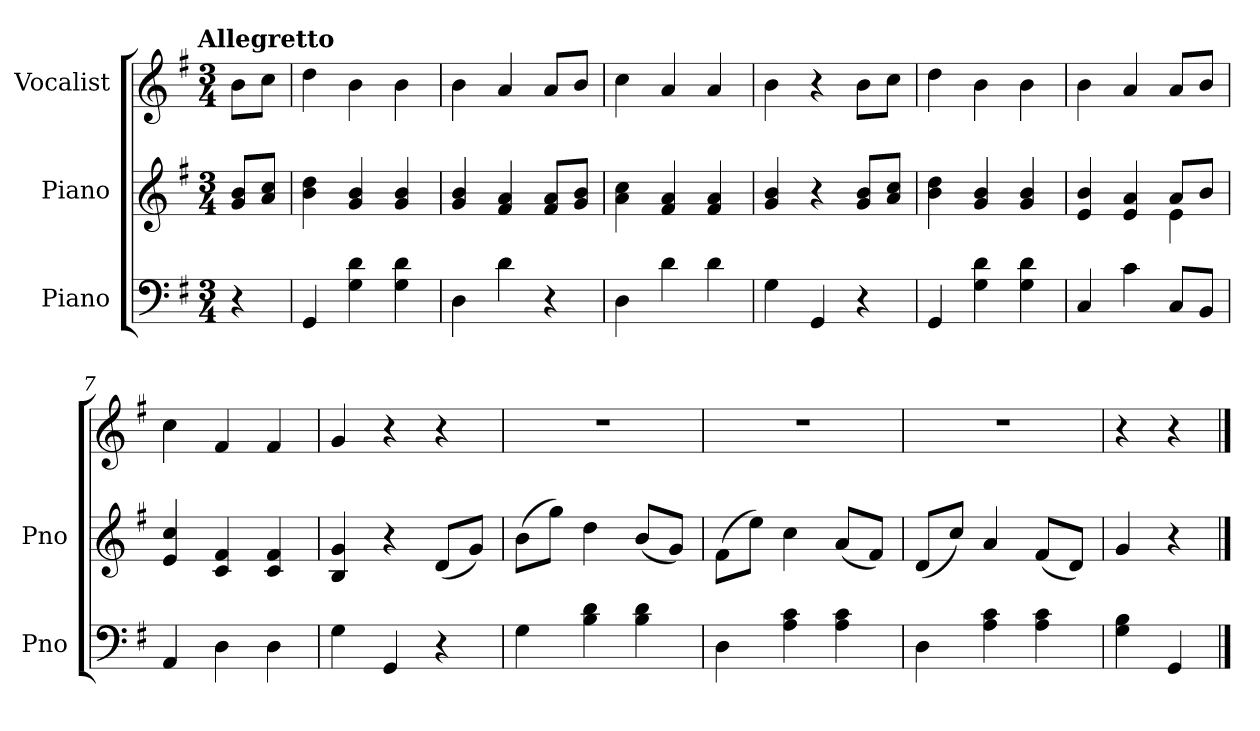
**kern	**kern	**kern
*part3	*part2	*part1
*staff3	*staff2	*staff1
*I"Piano	*I"Piano	*I"Vocalist
*I'Pno	*I'Pno	*
*clefF4	*clefG2	*clefG2
*k[f#]	*k[f#]	*k[f#]
*G:	*G:	*G:
!!LO:TX:omd:t=Allegretto
*M3/4	*M3/4	*M3/4
*MM118	*MM118	*MM118
=	=	=
4r	8g 8bL	8b\L
.	8a 8ccJ	8cc\J
=1	=1	=1
4GG	4b 4dd	4dd
4G 4d	4g 4b	4b
4G 4d	4g 4b	4b
=2	=2	=2
4D	4g 4b	4b
4d	4f# 4a	4a
4r	8f# 8aL	8a/L
.	8g 8bJ	8b/J
=3	=3	=3
4D	4a 4cc	4cc
4d	4f# 4a	4a
4d	4f# 4a	4a
=4	=4	=4
4G	4g 4b	4b
4GG	4r	4r
4r	8g 8bL	8b\L
.	8a 8ccJ	8cc\J
=5	=5	=5
4GG	4b 4dd	4dd
4G 4d	4g 4b	4b
4G 4d	4g 4b	4b
=6	=6	=6
*	*^	*
4C	4e 4b	2ryy	4b
4c	4e 4a	.	4a
8CL	8aL	4e	8a/L
8BBJ	8bJ	.	8b/J
*	*v	*v	*
=7	=7	=7
4AA	4e 4cc	4cc
4D	4c 4f#	4f#
4D	4c 4f#	4f#
=8	=8	=8
4G	4B 4g	4g
4GG	4r	4r
4r	(8dL	4r
.	8gJ)	.
=9	=9	=9
4G	(8bL	2.r
.	8ggJ)	.
4B 4d	4dd	.
4B 4d	(8bL	.
.	8gJ)	.
=10	=10	=10
4D	(8f#L	2.r
.	8eeJ)	.
4A 4c	4cc	.
4A 4c	(8aL	.
.	8f#J)	.
=11	=11	=11
4D	(8dL	2.r
.	8ccJ)	.
4A 4c	4a	.
4A 4c	(8f#L	.
.	8dJ)	.
=12	=12	=12
4G 4B	4g	4r
4GG	4r	4r
==	==	==
*-	*-	*-
